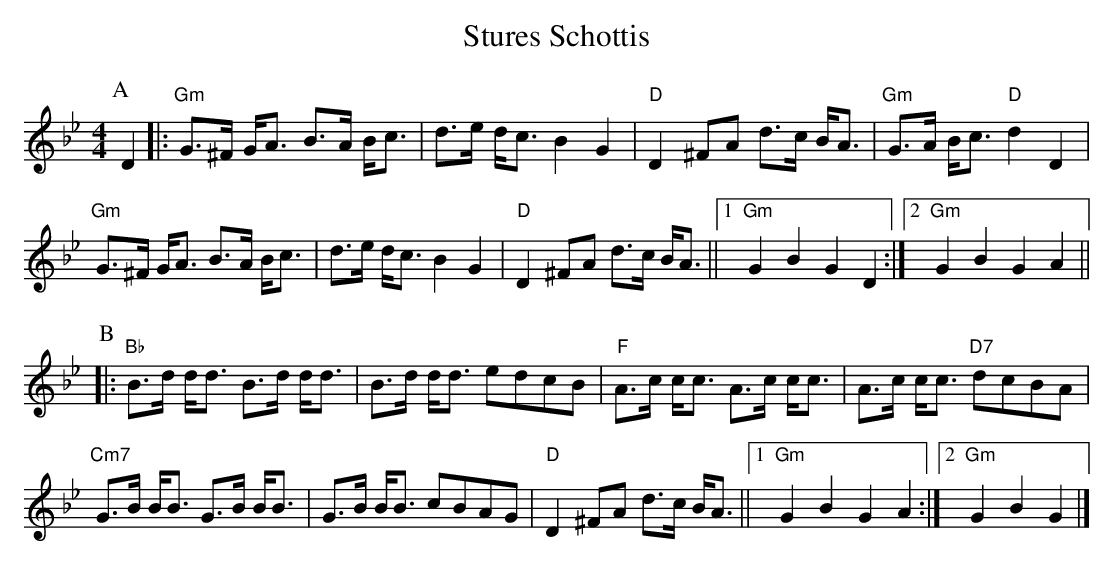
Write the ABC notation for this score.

X:1
T: Stures Schottis
K:Gm
M:4/4
L:1/8
P:A
D2 |:"Gm"G3/2^F/ G/A3/2 B3/2A/ B/c3/2 |d3/2e/ d/c3/2 B2 G2 |"D"D2 ^FA d3/2c/ B/A3/2 |"Gm"G3/2A/ B/c3/2 "D"d2 D2 |
"Gm"G3/2^F/ G/A3/2 B3/2A/ B/c3/2 |d3/2e/ d/c3/2 B2 G2 |"D"D2 ^FA d3/2c/ B/A3/2 ||1"Gm"G2 B2 G2 D2 :|2"Gm"G2 B2 G2 A2 ||
P:B
|:"Bb"B3/2d/ d/d3/2 B3/2d/ d/d3/2 |B3/2d/ d/d3/2 edcB |"F"A3/2c/ c/c3/2 A3/2c/ c/c3/2 |A3/2c/ c/c3/2 "D7"dcBA |
"Cm7"G3/2B/ B/B3/2 G3/2B/ B/B3/2 |G3/2B/ B/B3/2 cBAG |"D"D2 ^FA d3/2c/ B/A3/2 ||1"Gm"G2 B2 G2 A2 :|2"Gm"G2 B2 G2 |]
